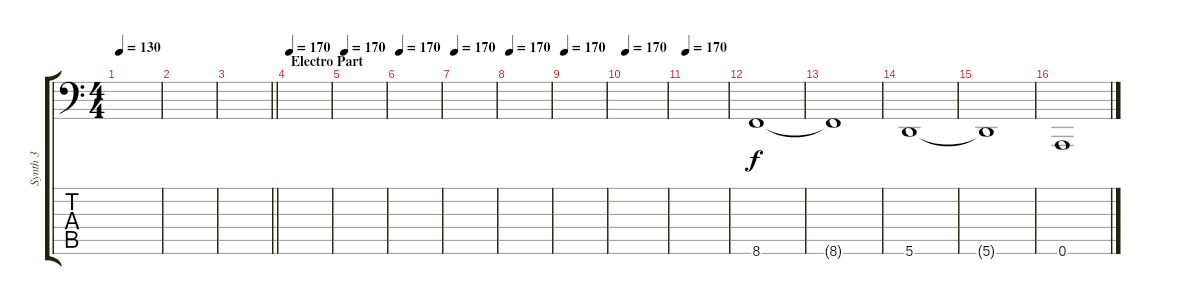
\track ("Synth 3" "Synth 3") {instrument stringensemble1}
\staff {score tabs}
\tuning (B3 Gb3 D3 A2 E2 A1) {hide}
\ts (4 4)
\tempo 130
\clef f4
\ks c
|
|
\barLineRight lightlight
|
\section ("" "Electro Part")
\tempo 170
|
\tempo 170
|
\tempo 170
|
\tempo 170
|
\tempo 170
|
\tempo 170
|
\tempo 170
|
\tempo 170
|
8.6.1{dy f} |
8.6{t}.1 |
5.6.1 |
5.6{t}.1 |
0.6.1
